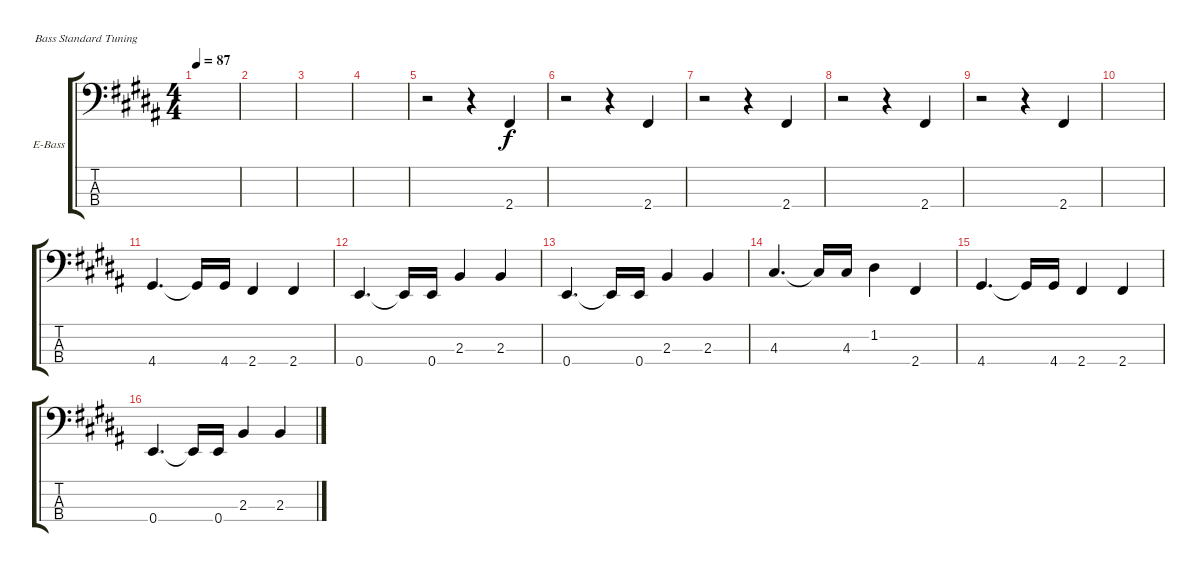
\defaultSystemsLayout 4
\bracketExtendMode groupsimilarinstruments
\firstSystemTrackNameOrientation horizontal
\otherSystemsTrackNameOrientation horizontal
\track ("Electric Bass" "E-Bass") {instrument electricbassfinger}
\staff {score tabs}
\tuning (G2 D2 A1 E1)
\ts (4 4)
\scale
0.394725
\tempo 87
\accidentals auto
\clef f4
\ottava regular
\simile none
\scale
0.553957
\ks b
|
\scale
0.316304
\scale
0.223022 |
\scale
0.289111
\scale
0.223022 |
\scale
0.333333 |
\scale
0.333333 r.2 r.4 2.4.4 |
\scale
0.333333 r.2 r.4 2.4.4 |
\scale
0.333333 r.2 r.4 2.4.4 |
\scale
0.333333 r.2 r.4 2.4.4 |
\scale
0.333333 r.2 r.4 2.4.4 |
\scale
0.333333 |
\scale
0.333333 4.4.4{d} 4.4{t}.16 4.4.16 2.4.4 2.4.4 |
\scale
0.333333 0.4.4{d} 0.4{t}.16 0.4.16 2.3.4 2.3.4 |
\scale
0.333333 0.4.4{d} 0.4{t}.16 0.4.16 2.3.4 2.3.4 |
\scale
0.333333 4.3.4{d} 4.3{t}.16 4.3.16 1.2.4 2.4.4 |
\scale
0.333333 4.4.4{d} 4.4{t}.16 4.4.16 2.4.4 2.4.4 |
\scale
0.333333 0.4.4{d} 0.4{t}.16 0.4.16 2.3.4 2.3.4
